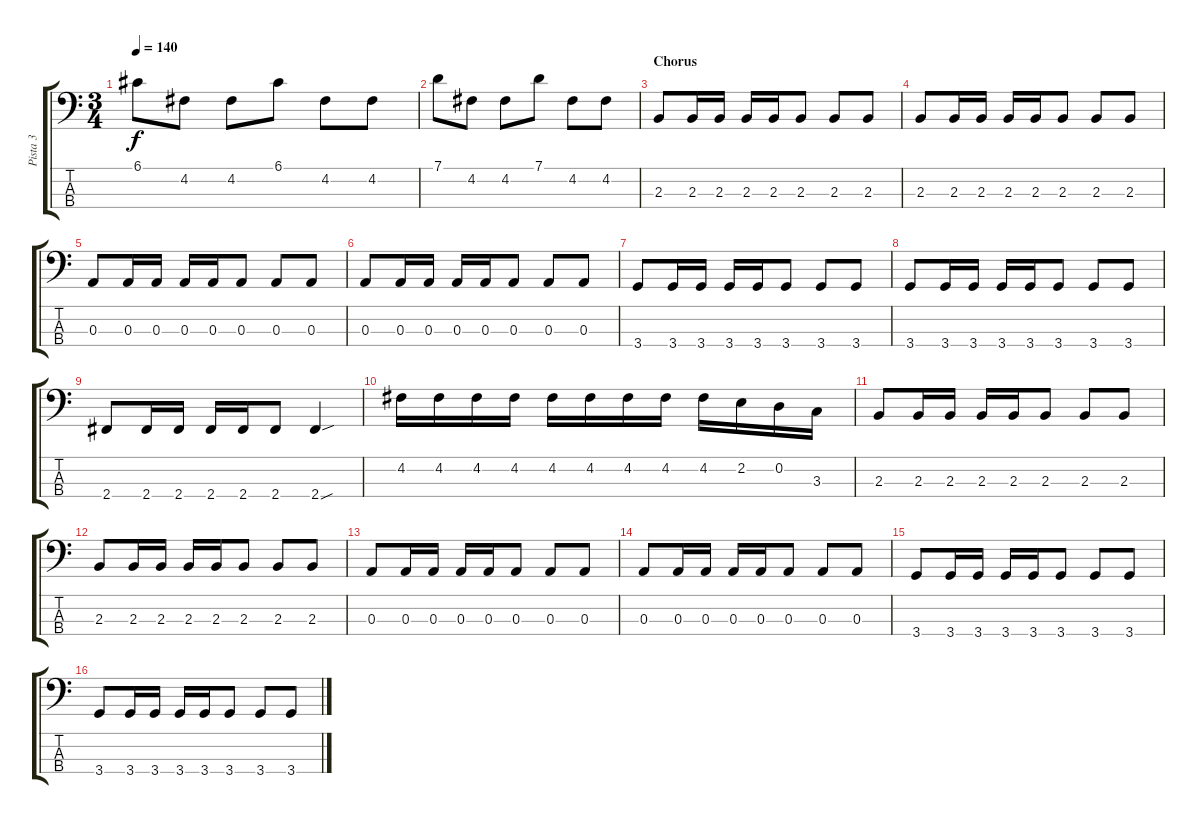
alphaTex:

\track ("Pista 3" "Pista 3") {instrument electricbassfinger}
\staff {score tabs}
\tuning (G2 D2 A1 E1) {hide}
\ts (3 4)
\tempo 140
\clef f4
\ks c
6.1.8{dy f} 4.2.8 4.2.8 6.1.8 4.2.8 4.2.8 |
7.1.8 4.2.8 4.2.8 7.1.8 4.2.8 4.2.8 |
\section ("" "Chorus")
2.3.8 2.3.16 2.3.16 2.3.16 2.3.16 2.3.8 2.3.8 2.3.8 |
2.3.8 2.3.16 2.3.16 2.3.16 2.3.16 2.3.8 2.3.8 2.3.8 |
0.3.8 0.3.16 0.3.16 0.3.16 0.3.16 0.3.8 0.3.8 0.3.8 |
0.3.8 0.3.16 0.3.16 0.3.16 0.3.16 0.3.8 0.3.8 0.3.8 |
3.4.8 3.4.16 3.4.16 3.4.16 3.4.16 3.4.8 3.4.8 3.4.8 |
3.4.8 3.4.16 3.4.16 3.4.16 3.4.16 3.4.8 3.4.8 3.4.8 |
2.4.8 2.4.16 2.4.16 2.4.16 2.4.16 2.4.8 2.4{sou}.4 |
4.2.16 4.2.16 4.2.16 4.2.16 4.2.16 4.2.16 4.2.16 4.2.16 4.2.16 2.2.16 0.2.16 3.3.16 |
2.3.8 2.3.16 2.3.16 2.3.16 2.3.16 2.3.8 2.3.8 2.3.8 |
2.3.8 2.3.16 2.3.16 2.3.16 2.3.16 2.3.8 2.3.8 2.3.8 |
0.3.8 0.3.16 0.3.16 0.3.16 0.3.16 0.3.8 0.3.8 0.3.8 |
0.3.8 0.3.16 0.3.16 0.3.16 0.3.16 0.3.8 0.3.8 0.3.8 |
3.4.8 3.4.16 3.4.16 3.4.16 3.4.16 3.4.8 3.4.8 3.4.8 |
3.4.8 3.4.16 3.4.16 3.4.16 3.4.16 3.4.8 3.4.8 3.4.8
